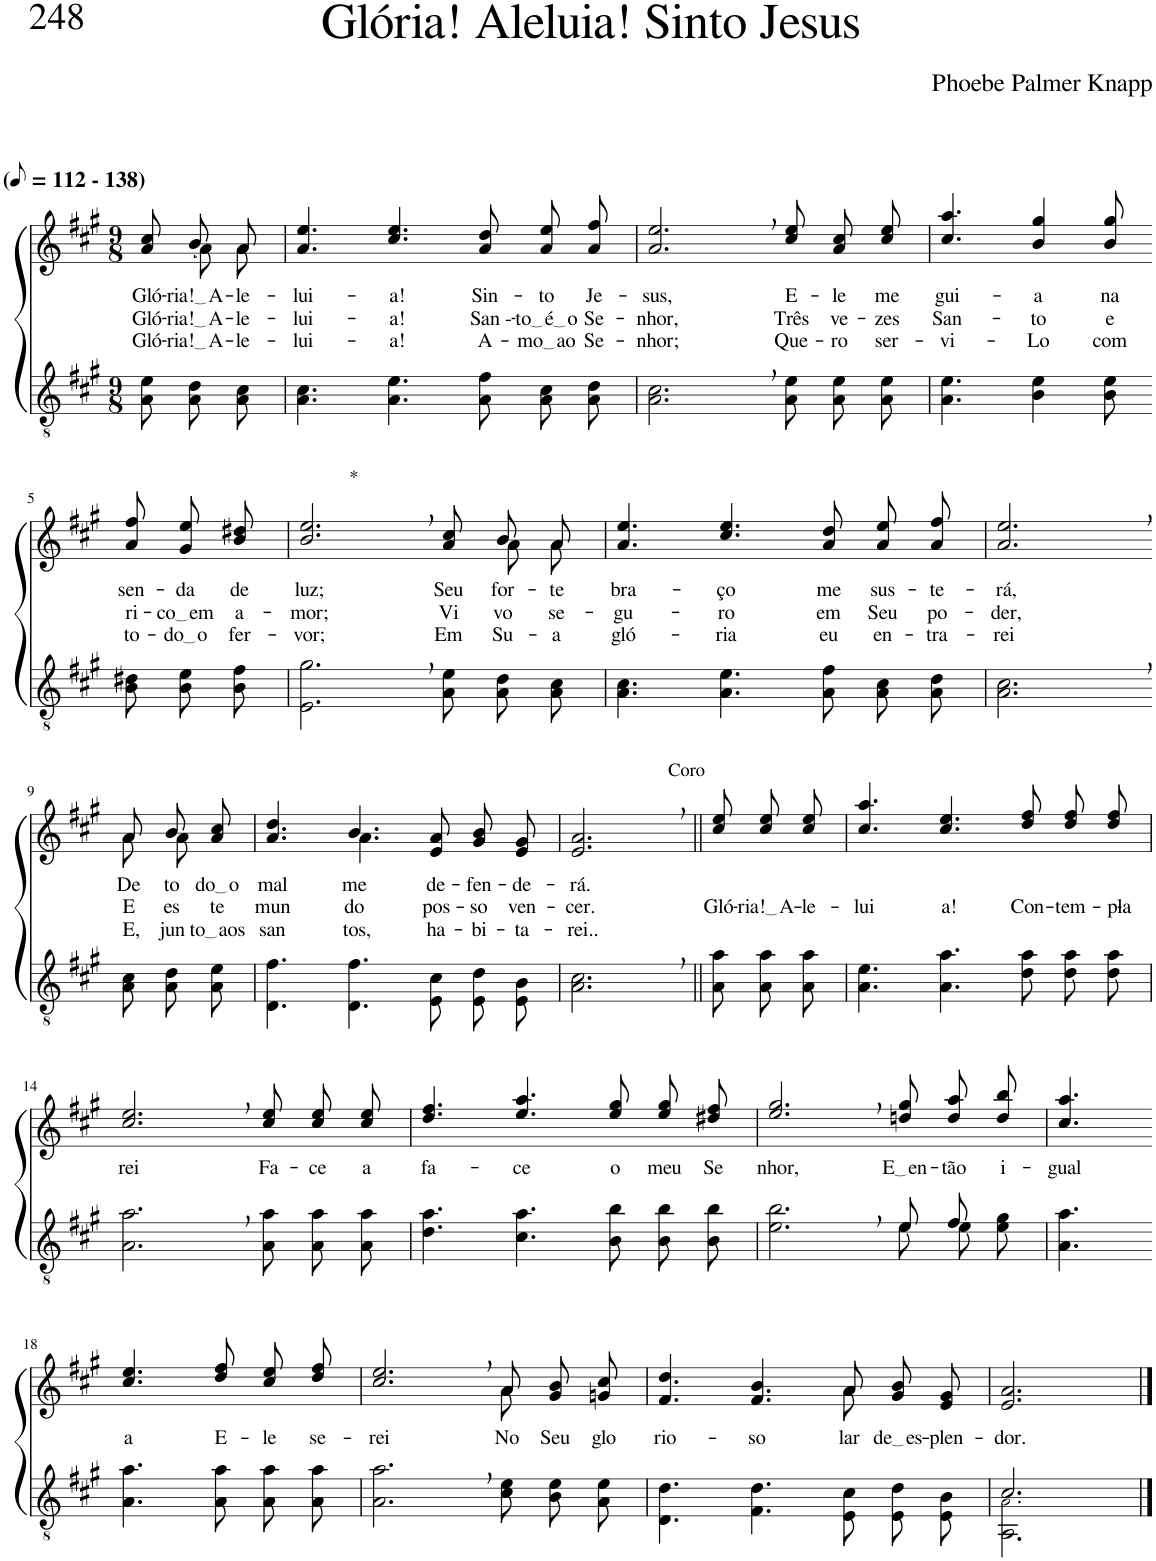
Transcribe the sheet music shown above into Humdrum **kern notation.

**kern	**kern	**text	**text	**text
*part2	*part1	*part1	*part1	*part1
*staff2	*staff1	*staff1	*staff1	*staff1
*I"Parte III e IV	*I"Parte I e II	*	*	*
*clefGv2	*clefG2	*	*	*
*Trd4c7	*Trd4c7	*	*	*
*k[f#c#g#]	*k[f#c#g#]	*	*	*
*M9/8	*M9/8	*	*	*
*MM56	*MM56	*	*	*
=1	=1	=1	=1	=1
!	!LO:TX:a:B:t=(	!	!	!
!	!LO:TX:a:B:t=- 138)	!	!	!
!	!	!LO:LY:b	!LO:LY:b	!LO:LY:b
*	*^	*	*	*
8A\ 8e\L	8a/ 8cc#/L	8ryy	Gló-	Gló-	Gló-
!	!	!	!LO:LY:b	!LO:LY:b	!LO:LY:b
8A\ 8d\	8b/	8a\L	ria! A	ria! A	ria! A
!	!	!	!LO:LY:b	!LO:LY:b	!LO:LY:b
8A\ 8c#\J	8a/J	8a\J	-le-	-le-	-le-
=2	=2	=2	=2	=2	=2
!	!	!	!LO:LY:b	!LO:LY:b	!LO:LY:b
*	*v	*v	*	*	*
4.A\ 4.c#\	4.a/ 4.ee/	-lui-	-lui-	-lui-
!	!	!LO:LY:b	!LO:LY:b	!LO:LY:b
4.A\ 4.e\	4.cc#/ 4.ee/	-a!	-a!	-a!
!	!	!LO:LY:b	!LO:LY:b	!LO:LY:b
8A\ 8f#\L	8a\ 8dd\L	Sin-	San --	A-
!	!	!LO:LY:b	!LO:LY:b	!LO:LY:b
8A\ 8c#\	8a\ 8ee\	-to	to é o	mo ao
!	!	!LO:LY:b	!LO:LY:b	!LO:LY:b
8A\ 8d\J	8a\ 8ff#\J	Je-	Se-	Se-
=3	=3	=3	=3	=3
!	!	!LO:LY:b	!LO:LY:b	!LO:LY:b
2.A\, 2.c#\,	2.a/, 2.ee/,	-sus,	-nhor,	-nhor;
!	!	!LO:LY:b	!LO:LY:b	!LO:LY:b
8A\ 8e\L	8cc#\ 8ee\L	E-	Três	Que-
!	!	!LO:LY:b	!LO:LY:b	!LO:LY:b
8A\ 8e\	8a\ 8cc#\	-le	ve-	-ro
!	!	!LO:LY:b	!LO:LY:b	!LO:LY:b
8A\ 8e\J	8cc#\ 8ee\J	me	-zes	ser-
=4	=4	=4	=4	=4
!	!	!LO:LY:b	!LO:LY:b	!LO:LY:b
4.A\ 4.e\	4.cc#/ 4.aa/	gui-	San-	-vi-
!	!	!LO:LY:b	!LO:LY:b	!LO:LY:b
4B\ 4e\	4b/ 4gg#/	-a	-to	-Lo
!	!	!LO:LY:b	!LO:LY:b	!LO:LY:b
8B\ 8e\	8b/ 8gg#/	na	e	com
!!LO:LB:g=z
=5-	=5-	=5-	=5-	=5-
*k[f#c#g#]	*k[f#c#g#]	*	*	*
!	!	!LO:LY:b	!LO:LY:b	!LO:LY:b
8B\ 8d#X\L	8a\ 8ff#\L	sen-	ri-	to-
!	!	!LO:LY:b	!LO:LY:b	!LO:LY:b
8B\ 8e\	8g#\ 8ee\	-da	co em	do o
!	!	!LO:LY:b	!LO:LY:b	!LO:LY:b
8B\ 8f#\J	8b\ 8dd#X\J	de	a-	fer-
=6	=6	=6	=6	=6
!	!LO:TX:a:t=*	!	!	!
!	!	!LO:LY:b	!LO:LY:b	!LO:LY:b
*	*^	*	*	*
2.E\, 2.g#\,	2.b/, 2.ee/,	2..ryy	luz;	-mor;	-vor;
!	!	!	!LO:LY:b	!LO:LY:b	!LO:LY:b
8A\ 8e\L	8a/ 8cc#/L	.	Seu	Vi-	Em
!	!	!	!LO:LY:b	!LO:LY:b	!LO:LY:b
8A\ 8d\	8b/	8a\L	for-	-vo	Su-
!	!	!	!LO:LY:b	!LO:LY:b	!LO:LY:b
8A\ 8c#\J	8a/J	8a\J	-te	se-	-a
=7	=7	=7	=7	=7	=7
!	!	!	!LO:LY:b	!LO:LY:b	!LO:LY:b
*	*v	*v	*	*	*
4.A\ 4.c#\	4.a/ 4.ee/	bra-	gu-	gló-
!	!	!LO:LY:b	!LO:LY:b	!LO:LY:b
4.A\ 4.e\	4.cc#/ 4.ee/	-ço	-ro	-ria
!	!	!LO:LY:b	!LO:LY:b	!LO:LY:b
8A\ 8f#\L	8a\ 8dd\L	me	em	eu
!	!	!LO:LY:b	!LO:LY:b	!LO:LY:b
8A\ 8c#\	8a\ 8ee\	sus-	Seu	en-
!	!	!LO:LY:b	!LO:LY:b	!LO:LY:b
8A\ 8d\J	8a\ 8ff#\J	-te-	po-	-tra-
=8	=8	=8	=8	=8
!	!	!LO:LY:b	!LO:LY:b	!LO:LY:b
2.A\, 2.c#\,	2.a/, 2.ee/,	-rá,	-der,	-rei
!!LO:LB:g=z
=9-	=9-	=9-	=9-	=9-
*k[f#c#g#]	*	*	*	*
*	*^	*	*	*
!	!	!	!LO:LY:b	!LO:LY:b	!LO:LY:b
8A\ 8c#\L	8a\L	8a\L	De	-E	E,
!	!	!	!LO:LY:b	!LO:LY:b	!LO:LY:b
8A\ 8d\	8b\	8a\J	to-	es-	jun-
!	!	!	!LO:LY:b	!LO:LY:b	!LO:LY:b
8A\ 8e\J	8a\ 8cc#\J	8ryy	do o	-te	to aos
=10	=10	=10	=10	=10	=10
!	!	!	!LO:LY:b	!LO:LY:b	!LO:LY:b
4.D\ 4.f#\	4.ryy	4.a/ 4.dd/	-mal	mun-	san-
!	!	!	!LO:LY:b	!LO:LY:b	!LO:LY:b
4.D\ 4.f#\	4.a\	4.b/	me	-do	tos,
!	!	!	!LO:LY:b	!LO:LY:b	!LO:LY:b
8E/ 8c#/L	4.ryy	8e/ 8a/L	de-	pos-	ha-
!	!	!	!LO:LY:b	!LO:LY:b	!LO:LY:b
8E/ 8d/	.	8g#/ 8b/	-fen-	-so	-bi-
!	!	!	!LO:LY:b	!LO:LY:b	!LO:LY:b
8E/ 8B/J	.	8e/ 8g#/J	-de-	ven-	-ta-
=11	=11	=11	=11	=11	=11
!	!LO:TX:a:t=Coro	!	!	!	!
!	!	!	!LO:LY:b	!LO:LY:b	!LO:LY:b
*	*v	*v	*	*	*
2.A\, 2.c#\,	2.e/, 2.a/,	-rá.	-cer.	-rei..
=12||	=12||	=12||	=12||	=12||
!	!	!	!LO:LY:b	!
8A\ 8a\L	8cc#\ 8ee\L	.	Gló-	.
!	!	!	!LO:LY:b	!
8A\ 8a\	8cc#\ 8ee\	.	ria! A	.
!	!	!	!LO:LY:b	!
8A\ 8a\J	8cc#\ 8ee\J	.	-le-	.
=13	=13	=13	=13	=13
!	!	!	!LO:LY:b	!
4.A\ 4.e\	4.cc#/ 4.aa/	.	-lui	.
!	!	!	!LO:LY:b	!
4.A\ 4.a\	4.cc#/ 4.ee/	.	a!	.
!	!	!	!LO:LY:b	!
8d\ 8a\L	8dd\ 8ff#\L	.	Con-	.
!	!	!	!LO:LY:b	!
8d\ 8a\	8dd\ 8ff#\	.	-tem-	.
!	!	!	!LO:LY:b	!
8d\ 8a\J	8dd\ 8ff#\J	.	-pla-	.
!!LO:LB:g=z
=14	=14	=14	=14	=14
!	!	!LO:LY:b	!	!
2.A\, 2.a\,	2.cc#/, 2.ee/,	rei	.	.
!	!	!LO:LY:b	!	!
8A\ 8a\L	8cc#\ 8ee\L	Fa-	.	.
!	!	!LO:LY:b	!	!
8A\ 8a\	8cc#\ 8ee\	-ce	.	.
!	!	!LO:LY:b	!	!
8A\ 8a\J	8cc#\ 8ee\J	a	.	.
=15	=15	=15	=15	=15
!	!	!LO:LY:b	!	!
4.d\ 4.a\	4.dd/ 4.ff#/	fa-	.	.
!	!	!LO:LY:b	!	!
4.c#\ 4.a\	4.ee/ 4.aa/	-ce	.	.
!	!	!LO:LY:b	!	!
8B\ 8b\L	8ee\ 8gg#\L	o	.	.
!	!	!LO:LY:b	!	!
8B\ 8b\	8ee\ 8gg#\	meu	.	.
!	!	!LO:LY:b	!	!
8B\ 8b\J	8dd#X\ 8ff#\J	Se	.	.
=16	=16	=16	=16	=16
*^	*	*	*	*
!	!	!	!LO:LY:b	!	!
2.e\, 2.b\,	2.ryy	2.ee/, 2.gg#/,	nhor,	.	.
!	!	!	!LO:LY:b	!	!
8e\L	8e\L	8ddn\ 8gg#\L	E en	.	.
!	!	!	!LO:LY:b	!	!
8f#\	8e\J	8dd\ 8aa\	-tão	.	.
!	!	!	!LO:LY:b	!	!
8e\ 8g#\J	8ryy	8dd\ 8bb\J	i-	.	.
=17	=17	=17	=17	=17	=17
!	!	!	!LO:LY:b	!	!
*v	*v	*	*	*	*
4.A\ 4.a\	4.cc#/ 4.aa/	-gual	.	.
!!LO:LB:g=z
=18-	=18-	=18-	=18-	=18-
!	!	!LO:LY:b	!	!
4.A\ 4.a\	4.cc#/ 4.ee/	a	.	.
!	!	!LO:LY:b	!	!
8A\ 8a\L	8dd\ 8ff#\L	E-	.	.
!	!	!LO:LY:b	!	!
8A\ 8a\	8cc#\ 8ee\	-le	.	.
!	!	!LO:LY:b	!	!
8A\ 8a\J	8dd\ 8ff#\J	se-	.	.
=19	=19	=19	=19	=19
!	!	!LO:LY:b	!	!
*	*^	*	*	*
2.A\, 2.a\,	2.cc#/, 2.ee/,	2.ryy	-rei	.	.
!	!	!	!LO:LY:b	!	!
8c#\ 8e\L	8a\L	8a\	No	.	.
!	!	!	!LO:LY:b	!	!
8B\ 8e\	8g#\ 8b\	4ryy	Seu	.	.
!	!	!	!LO:LY:b	!	!
8A\ 8e\J	8gn\ 8cc#\J	.	glo-	.	.
=20	=20	=20	=20	=20	=20
!	!	!	!LO:LY:b	!	!
4.D\ 4.d\	2.ryy	4.f#/ 4.dd/	-rio-	.	.
!	!	!	!LO:LY:b	!	!
4.F#\ 4.d\	.	4.f#/ 4.b/	-so	.	.
!	!	!	!LO:LY:b	!	!
8E/ 8c#/L	8a\	8a/L	lar	.	.
!	!	!	!LO:LY:b	!	!
8E/ 8d/	4ryy	8g#/ 8b/	de es	.	.
!	!	!	!LO:LY:b	!	!
8E/ 8B/J	.	8e/ 8g#/J	-plen-	.	.
=21	=21	=21	=21	=21	=21
*^	*	*	*	*	*
!	!	!	!	!LO:LY:b	!	!
*	*	*v	*v	*	*	*
2.c#/	2.AA\ 2.A!\	2.e/ 2.a/	-dor.	.	.
*v	*v	*	*	*	*
==	==	==	==	==
*-	*-	*-	*-	*-
